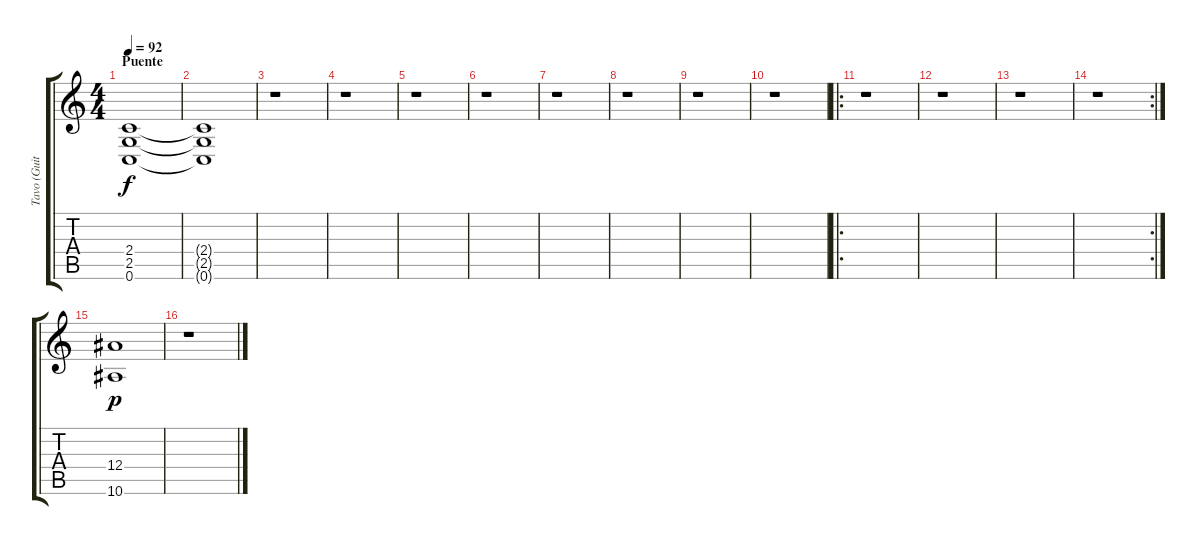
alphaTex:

\track ("Tavo (Guitarra 1)" "Tavo (Guit") {instrument distortionguitar}
\staff {score tabs}
\tuning (C4 G3 Eb3 Bb2 F2 C2) {hide}
\ts (4 4)
\section ("" "Puente")
\tempo 92
\clef g2
\ks c
(2.4 2.5 0.6).1{dy f} |
(2.4{t} 2.5{t} 0.6{t}).1 |
r.1 |
r.1 |
r.1 |
r.1 |
r.1 |
r.1 |
r.1 |
r.1 |
\ro
r.1 |
r.1 |
r.1 |
\rc 2
r.1 |
(12.4 10.6).1{dy p} |
r.1
